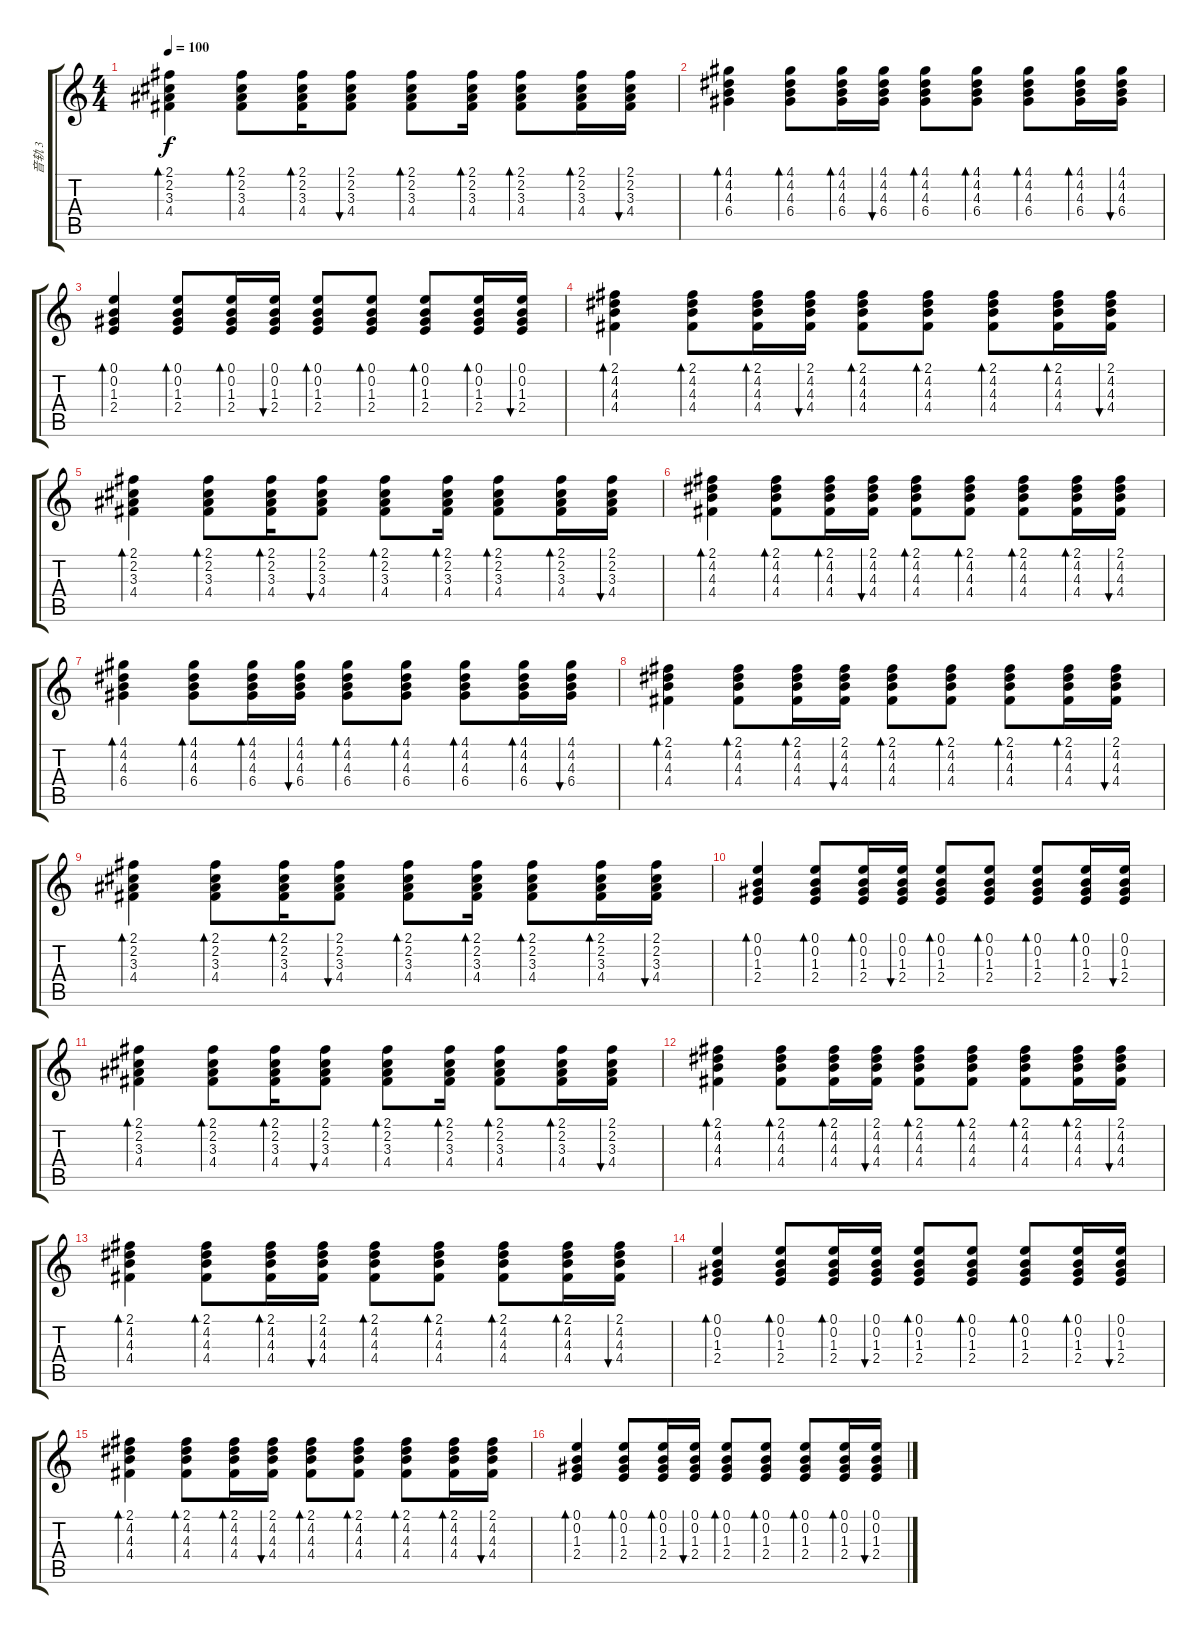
\track ("音轨 3" "音轨 3") {instrument acousticguitarsteel}
\staff {score tabs}
\tuning (E4 B3 G3 D3 A2 E2) {hide}
\ts (4 4)
\tempo 100
\clef g2
\ks c
(2.1 2.2 3.3 4.4).4{bd 30 dy f} (2.1 2.2 3.3 4.4).8{bd 30} (2.1 2.2 3.3 4.4).16{bd 30} (2.1 2.2 3.3 4.4).8{bu 30} (2.1 2.2 3.3 4.4).8{bd 30} (2.1 2.2 3.3 4.4).16{bd 30} (2.1 2.2 3.3 4.4).8{bd 30} (2.1 2.2 3.3 4.4).16{bd 30} (2.1 2.2 3.3 4.4).16{bu 30} |
(4.1 4.2 4.3 6.4).4{bd 30} (4.1 4.2 4.3 6.4).8{bd 30} (4.1 4.2 4.3 6.4).16{bd 30} (4.1 4.2 4.3 6.4).16{bu 30} (4.1 4.2 4.3 6.4).8{bd 30} (4.1 4.2 4.3 6.4).8{bd 30} (4.1 4.2 4.3 6.4).8{bd 30} (4.1 4.2 4.3 6.4).16{bd 30} (4.1 4.2 4.3 6.4).16{bu 30} |
(0.1 0.2 1.3 2.4).4{bd 30} (0.1 0.2 1.3 2.4).8{bd 30} (0.1 0.2 1.3 2.4).16{bd 30} (0.1 0.2 1.3 2.4).16{bu 30} (0.1 0.2 1.3 2.4).8{bd 30} (0.1 0.2 1.3 2.4).8{bd 30} (0.1 0.2 1.3 2.4).8{bd 30} (0.1 0.2 1.3 2.4).16{bd 30} (0.1 0.2 1.3 2.4).16{bu 30} |
(2.1 4.2 4.3 4.4).4{bd 30} (2.1 4.2 4.3 4.4).8{bd 30} (2.1 4.2 4.3 4.4).16{bd 30} (2.1 4.2 4.3 4.4).16{bu 30} (2.1 4.2 4.3 4.4).8{bd 30} (2.1 4.2 4.3 4.4).8{bd 30} (2.1 4.2 4.3 4.4).8{bd 30} (2.1 4.2 4.3 4.4).16{bd 30} (2.1 4.2 4.3 4.4).16{bu 30} |
(2.1 2.2 3.3 4.4).4{bd 30} (2.1 2.2 3.3 4.4).8{bd 30} (2.1 2.2 3.3 4.4).16{bd 30} (2.1 2.2 3.3 4.4).8{bu 30} (2.1 2.2 3.3 4.4).8{bd 30} (2.1 2.2 3.3 4.4).16{bd 30} (2.1 2.2 3.3 4.4).8{bd 30} (2.1 2.2 3.3 4.4).16{bd 30} (2.1 2.2 3.3 4.4).16{bu 30} |
(2.1 4.2 4.3 4.4).4{bd 30} (2.1 4.2 4.3 4.4).8{bd 30} (2.1 4.2 4.3 4.4).16{bd 30} (2.1 4.2 4.3 4.4).16{bu 30} (2.1 4.2 4.3 4.4).8{bd 30} (2.1 4.2 4.3 4.4).8{bd 30} (2.1 4.2 4.3 4.4).8{bd 30} (2.1 4.2 4.3 4.4).16{bd 30} (2.1 4.2 4.3 4.4).16{bu 30} |
(4.1 4.2 4.3 6.4).4{bd 30} (4.1 4.2 4.3 6.4).8{bd 30} (4.1 4.2 4.3 6.4).16{bd 30} (4.1 4.2 4.3 6.4).16{bu 30} (4.1 4.2 4.3 6.4).8{bd 30} (4.1 4.2 4.3 6.4).8{bd 30} (4.1 4.2 4.3 6.4).8{bd 30} (4.1 4.2 4.3 6.4).16{bd 30} (4.1 4.2 4.3 6.4).16{bu 30} |
(2.1 4.2 4.3 4.4).4{bd 30} (2.1 4.2 4.3 4.4).8{bd 30} (2.1 4.2 4.3 4.4).16{bd 30} (2.1 4.2 4.3 4.4).16{bu 30} (2.1 4.2 4.3 4.4).8{bd 30} (2.1 4.2 4.3 4.4).8{bd 30} (2.1 4.2 4.3 4.4).8{bd 30} (2.1 4.2 4.3 4.4).16{bd 30} (2.1 4.2 4.3 4.4).16{bu 30} |
(2.1 2.2 3.3 4.4).4{bd 30} (2.1 2.2 3.3 4.4).8{bd 30} (2.1 2.2 3.3 4.4).16{bd 30} (2.1 2.2 3.3 4.4).8{bu 30} (2.1 2.2 3.3 4.4).8{bd 30} (2.1 2.2 3.3 4.4).16{bd 30} (2.1 2.2 3.3 4.4).8{bd 30} (2.1 2.2 3.3 4.4).16{bd 30} (2.1 2.2 3.3 4.4).16{bu 30} |
(0.1 0.2 1.3 2.4).4{bd 30} (0.1 0.2 1.3 2.4).8{bd 30} (0.1 0.2 1.3 2.4).16{bd 30} (0.1 0.2 1.3 2.4).16{bu 30} (0.1 0.2 1.3 2.4).8{bd 30} (0.1 0.2 1.3 2.4).8{bd 30} (0.1 0.2 1.3 2.4).8{bd 30} (0.1 0.2 1.3 2.4).16{bd 30} (0.1 0.2 1.3 2.4).16{bu 30} |
(2.1 2.2 3.3 4.4).4{bd 30} (2.1 2.2 3.3 4.4).8{bd 30} (2.1 2.2 3.3 4.4).16{bd 30} (2.1 2.2 3.3 4.4).8{bu 30} (2.1 2.2 3.3 4.4).8{bd 30} (2.1 2.2 3.3 4.4).16{bd 30} (2.1 2.2 3.3 4.4).8{bd 30} (2.1 2.2 3.3 4.4).16{bd 30} (2.1 2.2 3.3 4.4).16{bu 30} |
(2.1 4.2 4.3 4.4).4{bd 30} (2.1 4.2 4.3 4.4).8{bd 30} (2.1 4.2 4.3 4.4).16{bd 30} (2.1 4.2 4.3 4.4).16{bu 30} (2.1 4.2 4.3 4.4).8{bd 30} (2.1 4.2 4.3 4.4).8{bd 30} (2.1 4.2 4.3 4.4).8{bd 30} (2.1 4.2 4.3 4.4).16{bd 30} (2.1 4.2 4.3 4.4).16{bu 30} |
(2.1 4.2 4.3 4.4).4{bd 30} (2.1 4.2 4.3 4.4).8{bd 30} (2.1 4.2 4.3 4.4).16{bd 30} (2.1 4.2 4.3 4.4).16{bu 30} (2.1 4.2 4.3 4.4).8{bd 30} (2.1 4.2 4.3 4.4).8{bd 30} (2.1 4.2 4.3 4.4).8{bd 30} (2.1 4.2 4.3 4.4).16{bd 30} (2.1 4.2 4.3 4.4).16{bu 30} |
(0.1 0.2 1.3 2.4).4{bd 30} (0.1 0.2 1.3 2.4).8{bd 30} (0.1 0.2 1.3 2.4).16{bd 30} (0.1 0.2 1.3 2.4).16{bu 30} (0.1 0.2 1.3 2.4).8{bd 30} (0.1 0.2 1.3 2.4).8{bd 30} (0.1 0.2 1.3 2.4).8{bd 30} (0.1 0.2 1.3 2.4).16{bd 30} (0.1 0.2 1.3 2.4).16{bu 30} |
(2.1 4.2 4.3 4.4).4{bd 30} (2.1 4.2 4.3 4.4).8{bd 30} (2.1 4.2 4.3 4.4).16{bd 30} (2.1 4.2 4.3 4.4).16{bu 30} (2.1 4.2 4.3 4.4).8{bd 30} (2.1 4.2 4.3 4.4).8{bd 30} (2.1 4.2 4.3 4.4).8{bd 30} (2.1 4.2 4.3 4.4).16{bd 30} (2.1 4.2 4.3 4.4).16{bu 30} |
(0.1 0.2 1.3 2.4).4{bd 30} (0.1 0.2 1.3 2.4).8{bd 30} (0.1 0.2 1.3 2.4).16{bd 30} (0.1 0.2 1.3 2.4).16{bu 30} (0.1 0.2 1.3 2.4).8{bd 30} (0.1 0.2 1.3 2.4).8{bd 30} (0.1 0.2 1.3 2.4).8{bd 30} (0.1 0.2 1.3 2.4).16{bd 30} (0.1 0.2 1.3 2.4).16{bu 30}
